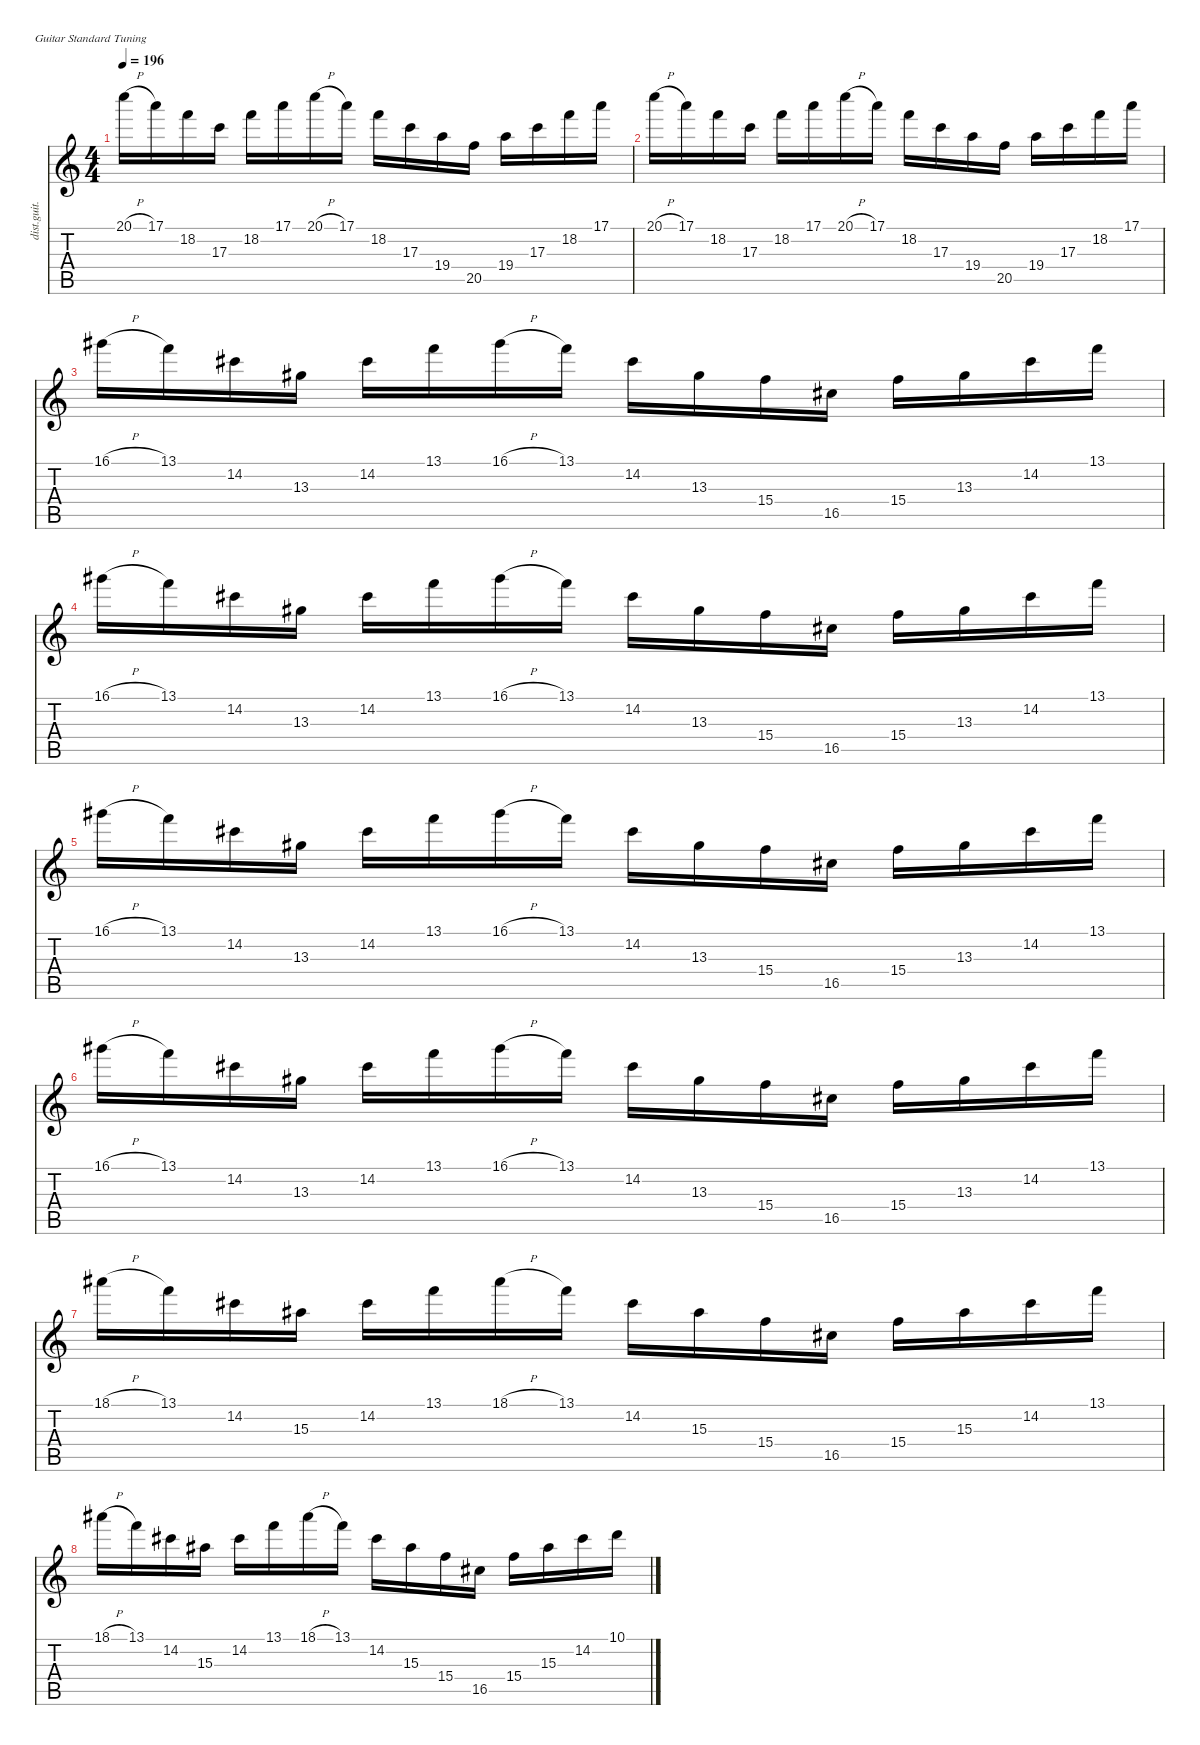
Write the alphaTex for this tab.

\defaultSystemsLayout 4
\hideDynamics
\bracketExtendMode nobrackets
\otherSystemsTrackNameOrientation horizontal
\track ("Gtr1" "dist.guit.") {instrument distortionguitar}
\staff {score tabs}
\tuning (E4 B3 G3 D3 A2 E2)
\ts (4 4)
\tempo 196
\clef g2
\ks c
20.1{h}.16{dy f beam Down} 17.1.16{beam Down} 18.2.16{beam Down} 17.3.16{beam Down} 18.2.16{beam Down} 17.1.16{beam Down} 20.1{h}.16{beam Down} 17.1.16{beam Down} 18.2.16{beam Down} 17.3.16{beam Down} 19.4.16{beam Down} 20.5.16{beam Down} 19.4.16{beam Down} 17.3.16{beam Down} 18.2.16{beam Down} 17.1.16{beam Down} |
20.1{h}.16{beam Down} 17.1.16{beam Down} 18.2.16{beam Down} 17.3.16{beam Down} 18.2.16{beam Down} 17.1.16{beam Down} 20.1{h}.16{beam Down} 17.1.16{beam Down} 18.2.16{beam Down} 17.3.16{beam Down} 19.4.16{beam Down} 20.5.16{beam Down} 19.4.16{beam Down} 17.3.16{beam Down} 18.2.16{beam Down} 17.1.16{beam Down} |
16.1{h acc #}.16{beam Down} 13.1.16{beam Down} 14.2{acc #}.16{beam Down} 13.3{acc #}.16{beam Down} 14.2{acc #}.16{beam Down} 13.1.16{beam Down} 16.1{h acc #}.16{beam Down} 13.1.16{beam Down} 14.2{acc #}.16{beam Down} 13.3{acc #}.16{beam Down} 15.4.16{beam Down} 16.5{acc #}.16{beam Down} 15.4.16{beam Down} 13.3{acc #}.16{beam Down} 14.2{acc #}.16{beam Down} 13.1.16{beam Down} |
16.1{h acc #}.16{beam Down} 13.1.16{beam Down} 14.2{acc #}.16{beam Down} 13.3{acc #}.16{beam Down} 14.2{acc #}.16{beam Down} 13.1.16{beam Down} 16.1{h acc #}.16{beam Down} 13.1.16{beam Down} 14.2{acc #}.16{beam Down} 13.3{acc #}.16{beam Down} 15.4.16{beam Down} 16.5{acc #}.16{beam Down} 15.4.16{beam Down} 13.3{acc #}.16{beam Down} 14.2{acc #}.16{beam Down} 13.1.16{beam Down} |
16.1{h acc #}.16{beam Down} 13.1.16{beam Down} 14.2{acc #}.16{beam Down} 13.3{acc #}.16{beam Down} 14.2{acc #}.16{beam Down} 13.1.16{beam Down} 16.1{h acc #}.16{beam Down} 13.1.16{beam Down} 14.2{acc #}.16{beam Down} 13.3{acc #}.16{beam Down} 15.4.16{beam Down} 16.5{acc #}.16{beam Down} 15.4.16{beam Down} 13.3{acc #}.16{beam Down} 14.2{acc #}.16{beam Down} 13.1.16{beam Down} |
16.1{h acc #}.16{beam Down} 13.1.16{beam Down} 14.2{acc #}.16{beam Down} 13.3{acc #}.16{beam Down} 14.2{acc #}.16{beam Down} 13.1.16{beam Down} 16.1{h acc #}.16{beam Down} 13.1.16{beam Down} 14.2{acc #}.16{beam Down} 13.3{acc #}.16{beam Down} 15.4.16{beam Down} 16.5{acc #}.16{beam Down} 15.4.16{beam Down} 13.3{acc #}.16{beam Down} 14.2{acc #}.16{beam Down} 13.1.16{beam Down} |
18.1{h acc #}.16{beam Down} 13.1.16{beam Down} 14.2{acc #}.16{beam Down} 15.3{acc #}.16{beam Down} 14.2{acc #}.16{beam Down} 13.1.16{beam Down} 18.1{h acc #}.16{beam Down} 13.1.16{beam Down} 14.2{acc #}.16{beam Down} 15.3{acc #}.16{beam Down} 15.4.16{beam Down} 16.5{acc #}.16{beam Down} 15.4.16{beam Down} 15.3{acc #}.16{beam Down} 14.2{acc #}.16{beam Down} 13.1.16{beam Down} |
18.1{h acc #}.16{beam Down} 13.1.16{beam Down} 14.2{acc #}.16{beam Down} 15.3{acc #}.16{beam Down} 14.2{acc #}.16{beam Down} 13.1.16{beam Down} 18.1{h acc #}.16{beam Down} 13.1.16{beam Down} 14.2{acc #}.16{beam Down} 15.3{acc #}.16{beam Down} 15.4.16{beam Down} 16.5{acc #}.16{beam Down} 15.4.16{beam Down} 15.3{acc #}.16{beam Down} 14.2{acc #}.16{beam Down} 10.1.16{beam Down}
